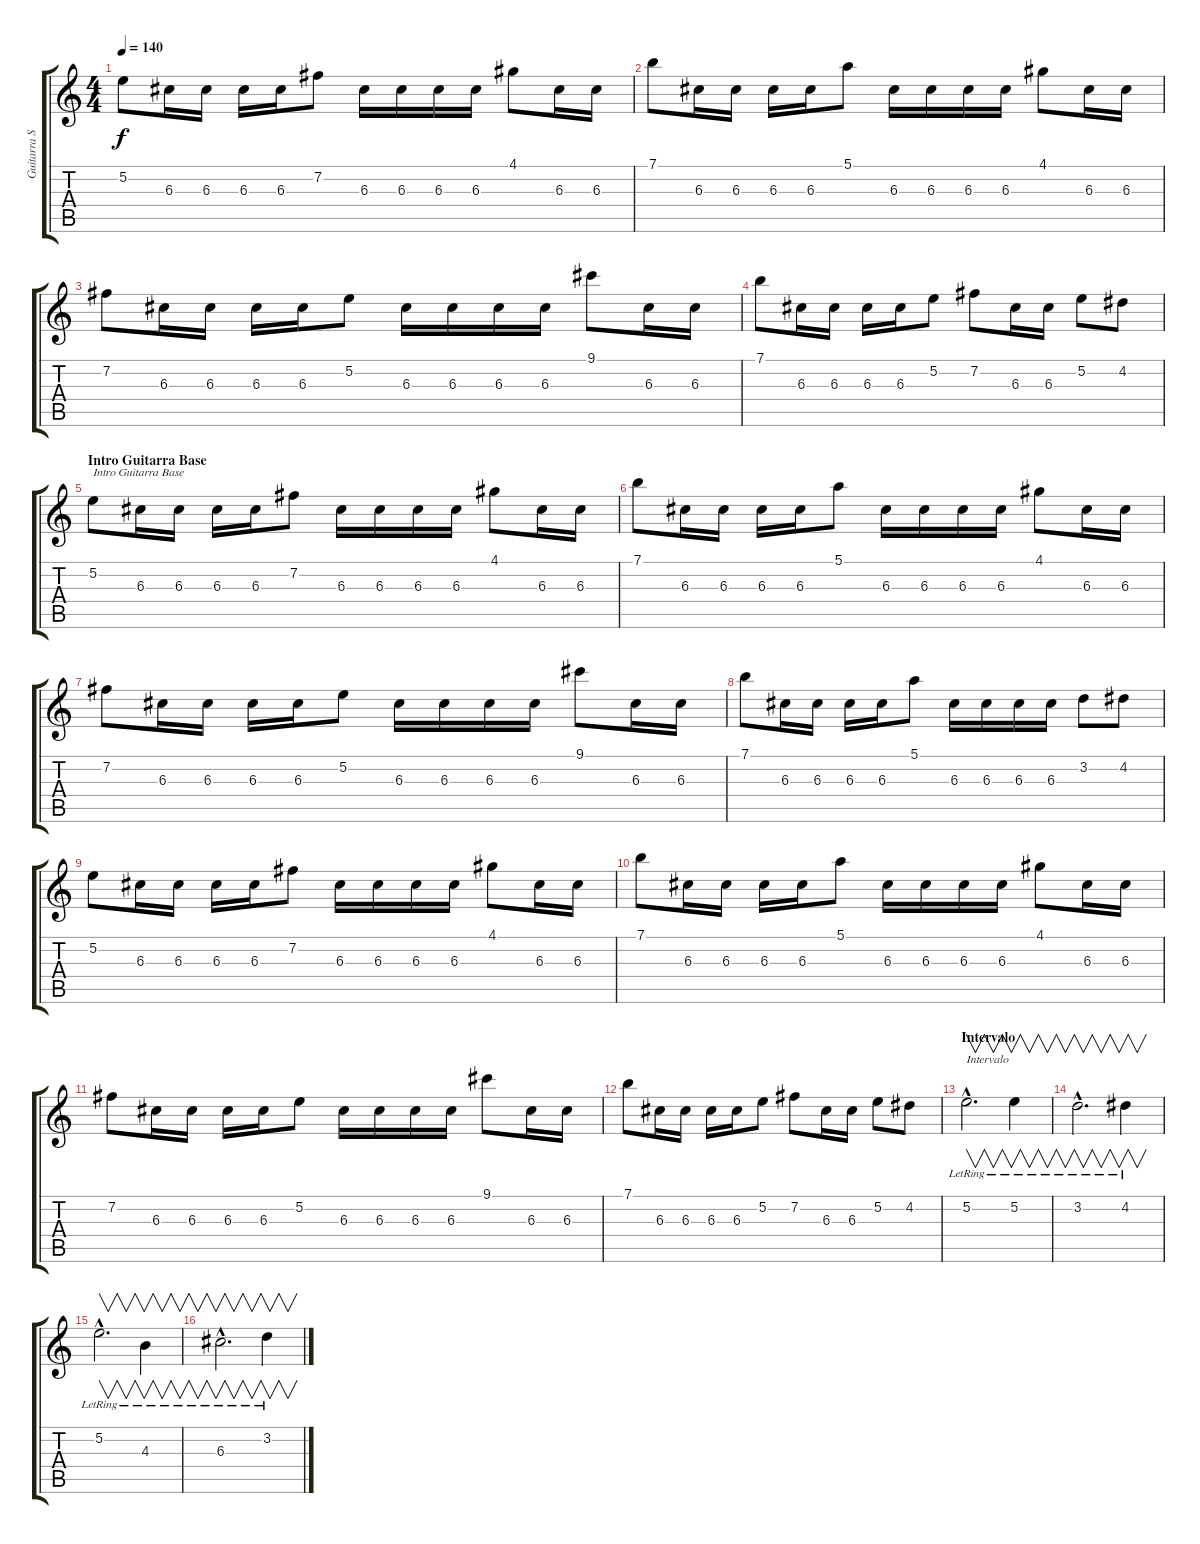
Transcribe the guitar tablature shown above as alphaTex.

\track ("Guitarra Solo" "Guitarra S") {instrument distortionguitar}
\staff {score tabs}
\tuning (E4 B3 G3 D3 A2 E2) {hide}
\ts (4 4)
\tempo 140
\clef g2
\ks c
5.2.8{dy f} 6.3.16 6.3.16 6.3.16 6.3.16 7.2.8 6.3.16 6.3.16 6.3.16 6.3.16 4.1.8 6.3.16 6.3.16 |
7.1.8 6.3.16 6.3.16 6.3.16 6.3.16 5.1.8 6.3.16 6.3.16 6.3.16 6.3.16 4.1.8 6.3.16 6.3.16 |
7.2.8 6.3.16 6.3.16 6.3.16 6.3.16 5.2.8 6.3.16 6.3.16 6.3.16 6.3.16 9.1.8 6.3.16 6.3.16 |
7.1.8 6.3.16 6.3.16 6.3.16 6.3.16 5.2.8 7.2.8 6.3.16 6.3.16 5.2.8 4.2.8 |
\section ("" "Intro Guitarra Base")
5.2.8{txt "Intro Guitarra Base"} 6.3.16 6.3.16 6.3.16 6.3.16 7.2.8 6.3.16 6.3.16 6.3.16 6.3.16 4.1.8 6.3.16 6.3.16 |
7.1.8 6.3.16 6.3.16 6.3.16 6.3.16 5.1.8 6.3.16 6.3.16 6.3.16 6.3.16 4.1.8 6.3.16 6.3.16 |
7.2.8 6.3.16 6.3.16 6.3.16 6.3.16 5.2.8 6.3.16 6.3.16 6.3.16 6.3.16 9.1.8 6.3.16 6.3.16 |
7.1.8 6.3.16 6.3.16 6.3.16 6.3.16 5.1.8 6.3.16 6.3.16 6.3.16 6.3.16 3.2.8 4.2.8 |
5.2.8 6.3.16 6.3.16 6.3.16 6.3.16 7.2.8 6.3.16 6.3.16 6.3.16 6.3.16 4.1.8 6.3.16 6.3.16 |
7.1.8 6.3.16 6.3.16 6.3.16 6.3.16 5.1.8 6.3.16 6.3.16 6.3.16 6.3.16 4.1.8 6.3.16 6.3.16 |
7.2.8 6.3.16 6.3.16 6.3.16 6.3.16 5.2.8 6.3.16 6.3.16 6.3.16 6.3.16 9.1.8 6.3.16 6.3.16 |
7.1.8 6.3.16 6.3.16 6.3.16 6.3.16 5.2.8 7.2.8 6.3.16 6.3.16 5.2.8 4.2.8 |
\section ("" "Intervalo")
5.2{hac lr}.2{v d txt "Intervalo"} 5.2{lr}.4{v} |
3.2{hac lr}.2{v d} 4.2{lr}.4{v} |
5.2{hac lr}.2{v d} 4.3{lr}.4{v} |
6.3{hac lr}.2{v d} 3.2{lr}.4{v}
